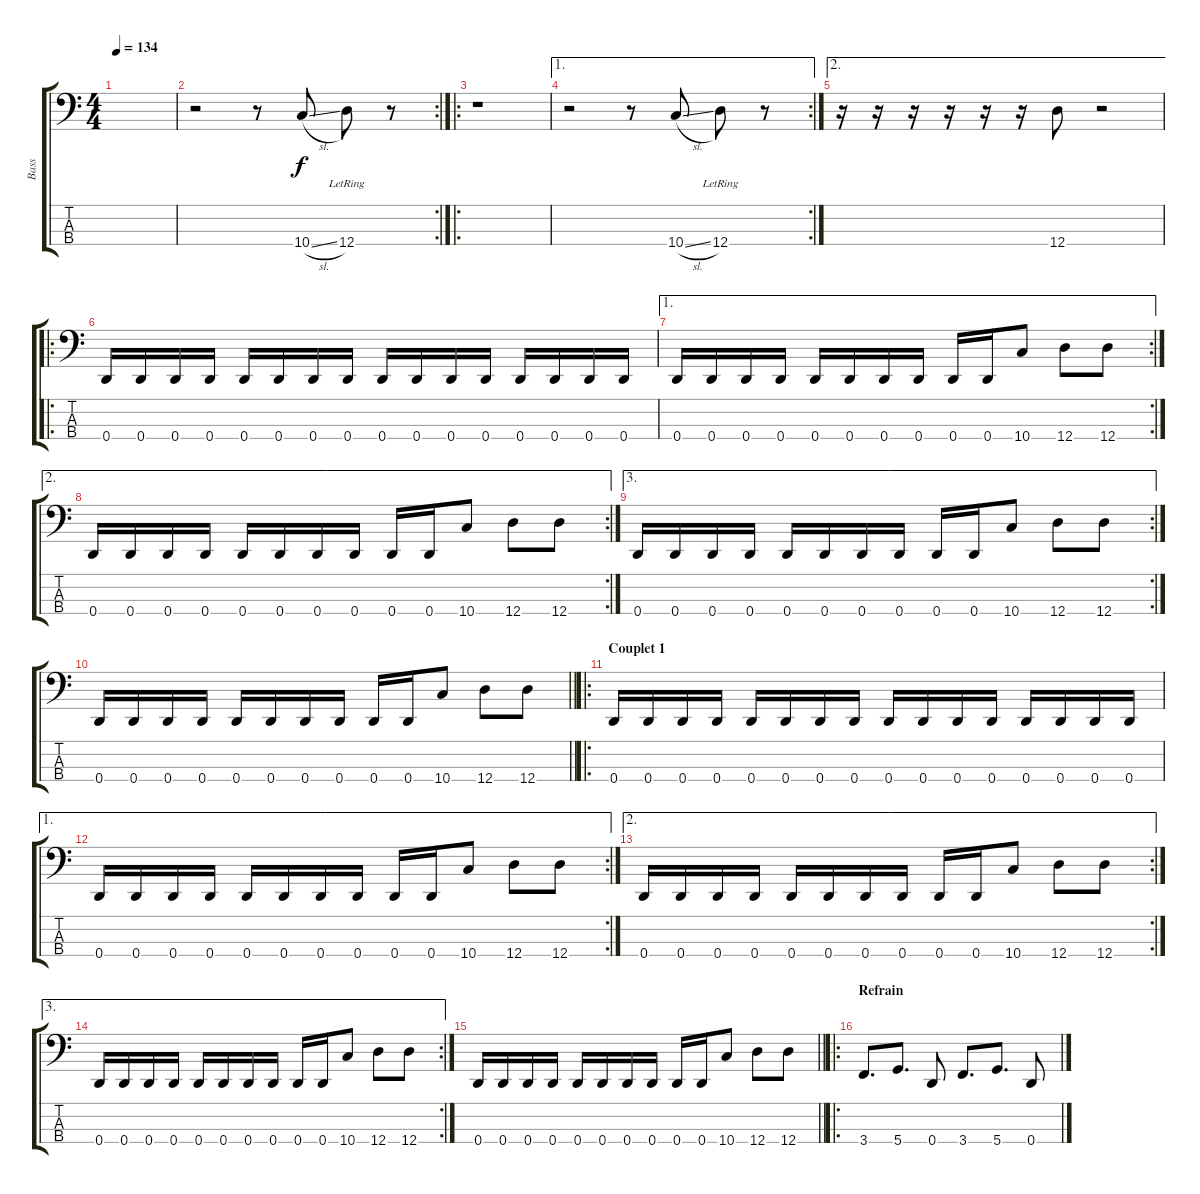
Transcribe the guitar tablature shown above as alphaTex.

\track ("Bass" "Bass") {instrument electricbasspick}
\staff {score tabs}
\tuning (G2 D2 A1 D1) {hide}
\ts (4 4)
\tempo 134
\clef f4
\ks c
|
\rc 2
r.2 r.8 10.4{sl}.8 12.4{lr}.8 r.8 |
\ro
r.1 |
\ae 1
\rc 2
r.2 r.8 10.4{sl}.8 12.4{lr}.8 r.8 |
\ae 2
r.16 r.16 r.16 r.16 r.16 r.16 12.4.8 r.2 |
\ro
0.4.16 0.4.16 0.4.16 0.4.16 0.4.16 0.4.16 0.4.16 0.4.16 0.4.16 0.4.16 0.4.16 0.4.16 0.4.16 0.4.16 0.4.16 0.4.16 |
\ae 1
\rc 2
0.4.16 0.4.16 0.4.16 0.4.16 0.4.16 0.4.16 0.4.16 0.4.16 0.4.16 0.4.16 10.4.8 12.4.8 12.4.8 |
\ae 2
\rc 2
0.4.16 0.4.16 0.4.16 0.4.16 0.4.16 0.4.16 0.4.16 0.4.16 0.4.16 0.4.16 10.4.8 12.4.8 12.4.8 |
\ae 3
\rc 2
0.4.16 0.4.16 0.4.16 0.4.16 0.4.16 0.4.16 0.4.16 0.4.16 0.4.16 0.4.16 10.4.8 12.4.8 12.4.8 |
\barLineRight lightlight
0.4.16 0.4.16 0.4.16 0.4.16 0.4.16 0.4.16 0.4.16 0.4.16 0.4.16 0.4.16 10.4.8 12.4.8 12.4.8 |
\ro
\section ("" "Couplet 1")
0.4.16 0.4.16 0.4.16 0.4.16 0.4.16 0.4.16 0.4.16 0.4.16 0.4.16 0.4.16 0.4.16 0.4.16 0.4.16 0.4.16 0.4.16 0.4.16 |
\ae 1
\rc 2
0.4.16 0.4.16 0.4.16 0.4.16 0.4.16 0.4.16 0.4.16 0.4.16 0.4.16 0.4.16 10.4.8 12.4.8 12.4.8 |
\ae 2
\rc 2
0.4.16 0.4.16 0.4.16 0.4.16 0.4.16 0.4.16 0.4.16 0.4.16 0.4.16 0.4.16 10.4.8 12.4.8 12.4.8 |
\ae 3
\rc 2
0.4.16 0.4.16 0.4.16 0.4.16 0.4.16 0.4.16 0.4.16 0.4.16 0.4.16 0.4.16 10.4.8 12.4.8 12.4.8 |
\barLineRight lightlight
0.4.16 0.4.16 0.4.16 0.4.16 0.4.16 0.4.16 0.4.16 0.4.16 0.4.16 0.4.16 10.4.8 12.4.8 12.4.8 |
\ro
\section ("" "Refrain")
3.4.8{d} 5.4.8{d} 0.4.8 3.4.8{d} 5.4.8{d} 0.4.8
